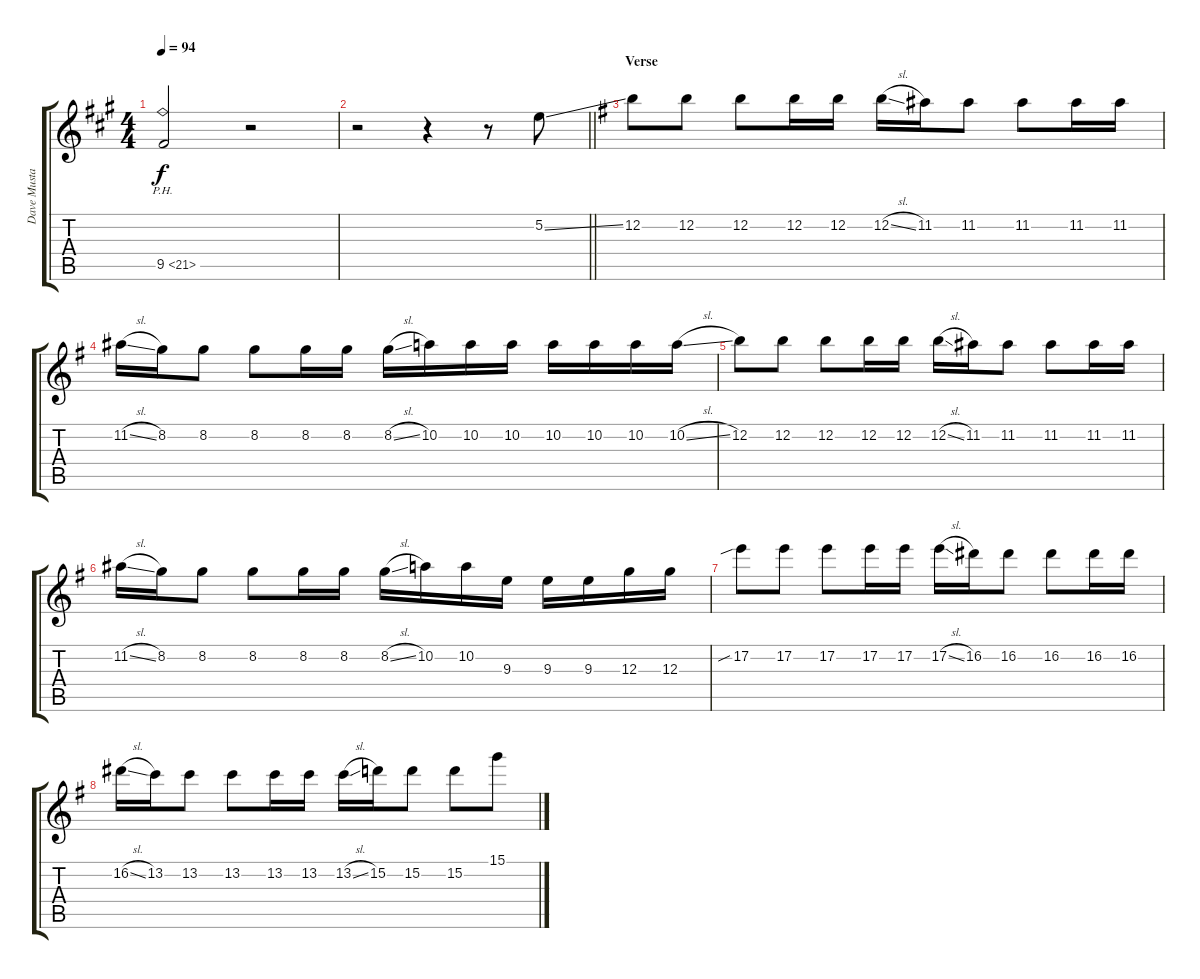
\track ("Dave Mustaine" "Dave Musta") {instrument distortionguitar}
\staff {score tabs}
\tuning (E4 B3 G3 D3 A2 E2) {hide}
\ts (4 4)
\tempo 94
\clef g2
\ks a
9.5{ph 12}.2{dy f} r.2 |
\barLineRight lightlight
r.2 r.4 r.8 5.2{ss}.8 |
\section ("" "Verse")
\ks g
12.2.8 12.2.8 12.2.8 12.2.16 12.2.16 12.2{sl}.16 11.2.16 11.2.8 11.2.8 11.2.16 11.2.16 |
11.2{sl}.16 8.2.16 8.2.8 8.2.8 8.2.16 8.2.16 8.2{sl}.16 10.2.16 10.2.16 10.2.16 10.2.16 10.2.16 10.2.16 10.2{sl}.16 |
12.2.8 12.2.8 12.2.8 12.2.16 12.2.16 12.2{sl}.16 11.2.16 11.2.8 11.2.8 11.2.16 11.2.16 |
11.2{sl}.16 8.2.16 8.2.8 8.2.8 8.2.16 8.2.16 8.2{sl}.16 10.2.16 10.2.16 9.3.16 9.3.16 9.3.16 12.3.16 12.3.16 |
17.2{sib}.8 17.2.8 17.2.8 17.2.16 17.2.16 17.2{sl}.16 16.2.16 16.2.8 16.2.8 16.2.16 16.2.16 |
16.2{sl}.16 13.2.16 13.2.8 13.2.8 13.2.16 13.2.16 13.2{sl}.16 15.2.16 15.2.8 15.2.8 15.1.8
